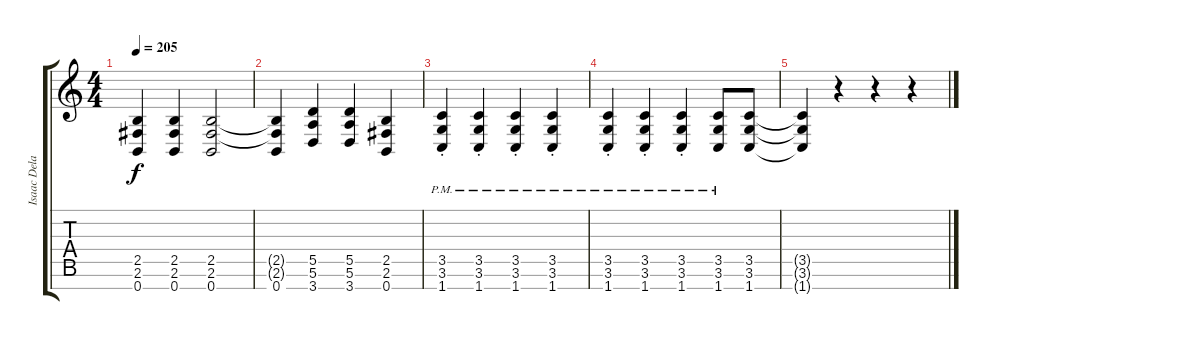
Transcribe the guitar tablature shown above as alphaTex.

\track ("Isaac Delahaye" "Isaac Dela") {instrument distortionguitar}
\staff {score tabs}
\tuning (E4 B3 G3 D3 A2 E2 B1) {hide}
\ts (4 4)
\tempo 205
\clef g2
\ks c
(2.5 2.6 0.7).4{dy f} (2.5 2.6 0.7).4 (2.5 2.6 0.7).2 |
(2.5{t} 2.6{t} 0.7).4 (5.5 5.6 3.7).4 (5.5 5.6 3.7).4 (2.5 2.6 0.7).4 |
(3.5{pm st} 3.6{pm st} 1.7{pm st}).4 (3.5{pm st} 3.6{pm st} 1.7{pm st}).4 (3.5{pm st} 3.6{pm st} 1.7{pm st}).4 (3.5{pm st} 3.6{pm st} 1.7{pm st}).4 |
(3.5{pm st} 3.6{pm st} 1.7{pm st}).4 (3.5{pm st} 3.6{pm st} 1.7{pm st}).4 (3.5{pm st} 3.6{pm st} 1.7{pm st}).4 (3.5{pm} 3.6{pm} 1.7{pm}).8 (3.5 3.6 1.7).8 |
(3.5{t} 3.6{t} 1.7{t}).4 r.4 r.4 r.4
